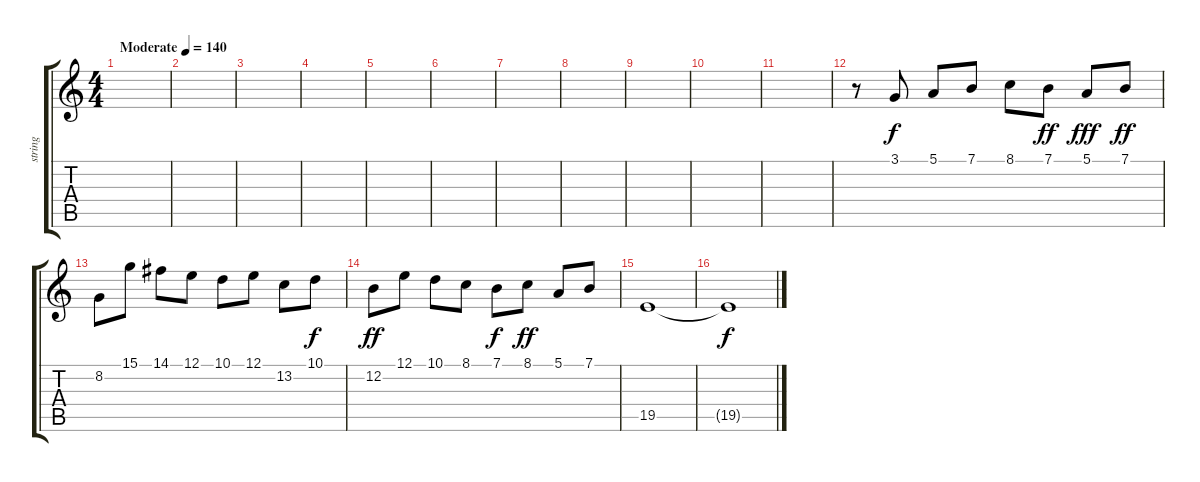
\track ("string" "string") {instrument stringensemble1}
\staff {score tabs}
\tuning (E4 B3 G3 D3 A2 E2) {hide}
\ts (4 4)
\tempo (140 "Moderate")
\clef g2
\ks c
|
|
|
|
|
|
|
|
|
|
|
r.8 3.1.8 5.1.8{dy f} 7.1.8 8.1.8 7.1.8{dy ff} 5.1.8{dy fff} 7.1.8{dy ff} |
8.2.8 15.1.8 14.1.8 12.1.8 10.1.8 12.1.8 13.2.8 10.1.8{dy f} |
12.2.8{dy ff} 12.1.8 10.1.8 8.1.8 7.1.8{dy f} 8.1.8{dy ff} 5.1.8 7.1.8 |
19.5.1 |
19.5{t}.1{dy f}
